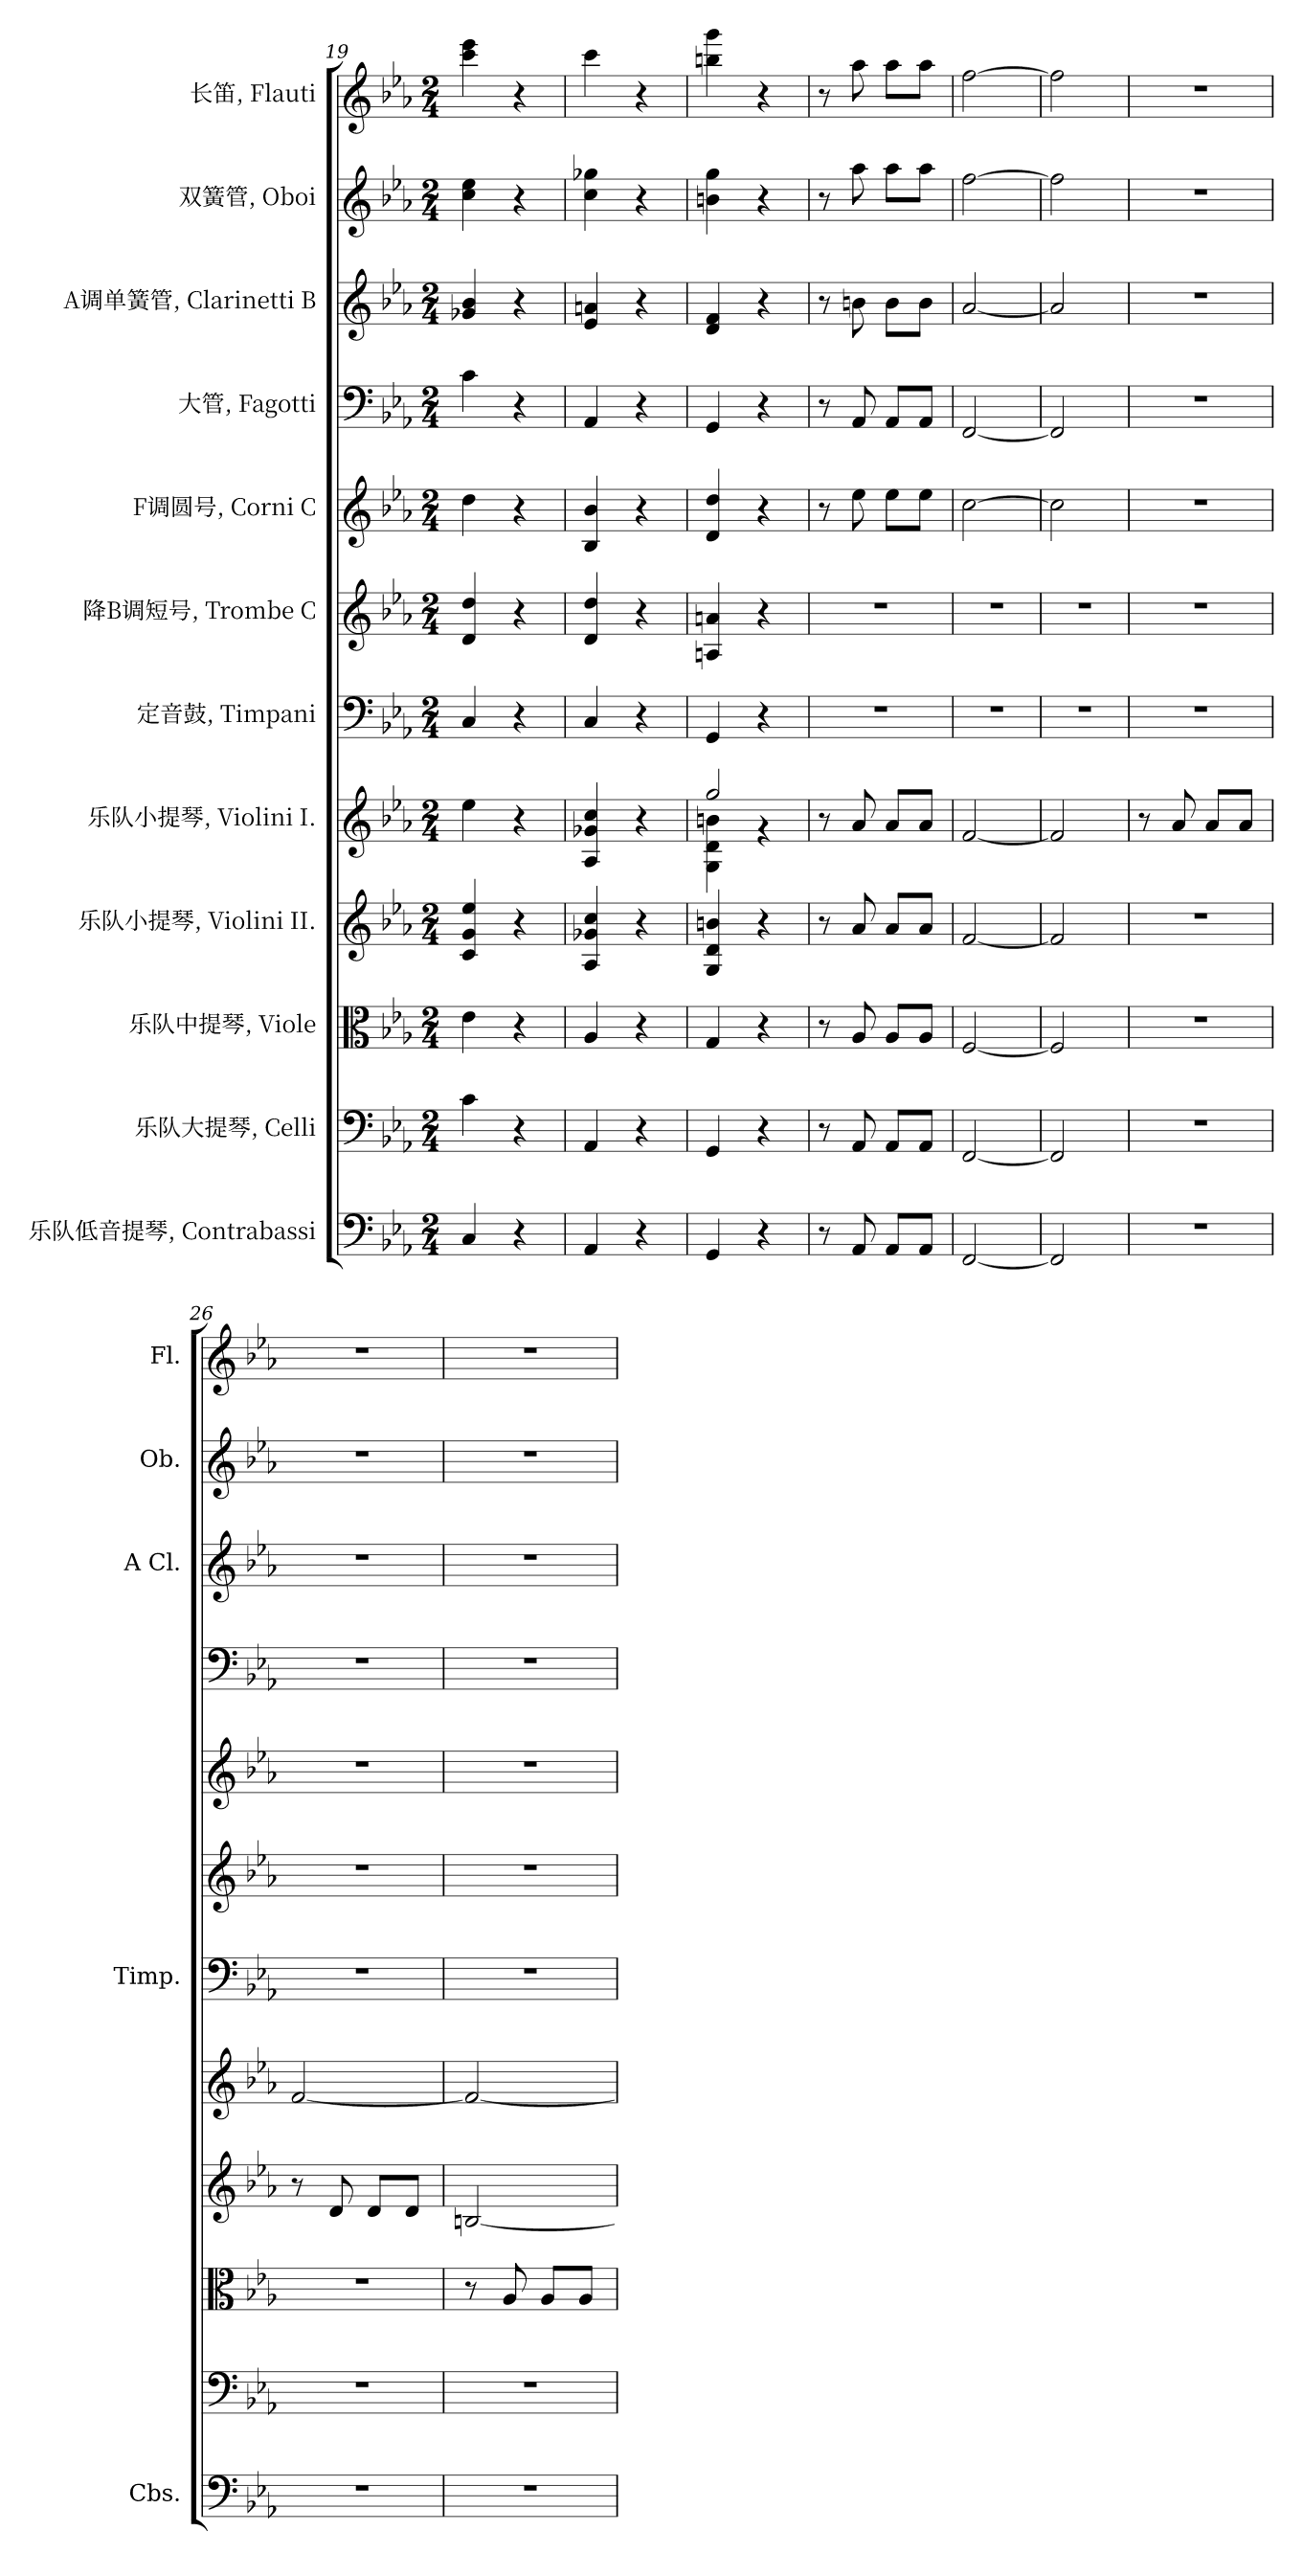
**kern	**kern	**kern	**kern	**kern	**kern	**kern	**kern	**kern	**kern	**kern	**kern
*part12	*part11	*part10	*part9	*part8	*part7	*part6	*part5	*part4	*part3	*part2	*part1
*staff12	*staff11	*staff10	*staff9	*staff8	*staff7	*staff6	*staff5	*staff4	*staff3	*staff2	*staff1
*I"乐队低音提琴, Contrabassi	*I"乐队大提琴, Celli	*I"乐队中提琴, Viole	*I"乐队小提琴, Violini II.	*I"乐队小提琴, Violini I.	*I"定音鼓, Timpani	*I"降B调短号, Trombe C	*I"F调圆号, Corni C	*I"大管, Fagotti	*I"A调单簧管, Clarinetti B	*I"双簧管, Oboi	*I"长笛, Flauti
*I'Cbs.	*	*	*	*	*I'Timp.	*	*	*	*I'A Cl.	*I'Ob.	*I'Fl.
*clefF4	*clefF4	*clefC3	*clefG2	*clefG2	*clefF4	*clefG2	*clefG2	*clefF4	*clefG2	*clefG2	*clefG2
*ITrd7c12	*	*	*	*	*	*ITrd1c2	*ITrd4c7	*	*ITrd2c3	*	*
*k[b-e-a-]	*k[b-e-a-]	*k[b-e-a-]	*k[b-e-a-]	*k[b-e-a-]	*k[b-e-a-]	*k[b-e-a-d-g-]	*k[b-e-a-d-]	*k[b-e-a-]	*k[]	*k[b-e-a-]	*k[b-e-a-]
*M2/4	*M2/4	*M2/4	*M2/4	*M2/4	*M2/4	*M2/4	*M2/4	*M2/4	*M2/4	*M2/4	*M2/4
*MM159	*MM159	*MM159	*MM159	*MM159	*MM159	*MM159	*MM159	*MM159	*MM159	*MM159	*MM159
=19	=19	=19	=19	=19	=19	=19	=19	=19	=19	=19	=19
4CC/	4c\	4e-\	4c/ 4g/ 4ee-/	4ee-\	4C/	4c/ 4cc/	4g\	4c\	4e-X/ 4g/	4cc\ 4ee-\	4ccc\ 4eee-\
4r	4r	4r	4r	4r	4r	4r	4r	4r	4r	4r	4r
=20	=20	=20	=20	=20	=20	=20	=20	=20	=20	=20	=20
4AAA-/	4AA-/	4A-/	4A-/ 4g-X/ 4cc/	4A-/ 4g-X/ 4cc/	4C/	4c/ 4cc/	4E-/ 4e-/	4AA-/	4c/ 4f#X/	4cc\ 4gg-X\	4ccc\
4r	4r	4r	4r	4r	4r	4r	4r	4r	4r	4r	4r
=21	=21	=21	=21	=21	=21	=21	=21	=21	=21	=21	=21
*	*	*	*	*^	*	*	*	*	*	*	*
4GGG/	4GG/	4G/	4G/ 4d/ 4bn/	2gg/	4G\ 4d\ 4bn\	4GG/	4Gn/ 4gn/	4G/ 4g/	4GG/	4B/ 4d/	4bn\ 4gg\	4bbn\ 4ggg\
4r	4r	4r	4r	.	4r	4r	4r	4r	4r	4r	4r	4r
*	*	*	*	*v	*v	*	*	*	*	*	*	*
=22	=22	=22	=22	=22	=22	=22	=22	=22	=22	=22	=22
8r	8r	8r	8r	8r	2r	2r	8r	8r	8r	8r	8r
8AAA-/	8AA-/	8A-/	8a-/	8a-/	.	.	8a-\	8AA-/	8g#X\	8aa-\	8aa-\
8AAA-/L	8AA-/L	8A-/L	8a-/L	8a-/L	.	.	8a-\L	8AA-/L	8g#\L	8aa-\L	8aa-\L
8AAA-/J	8AA-/J	8A-/J	8a-/J	8a-/J	.	.	8a-\J	8AA-/J	8g#\J	8aa-\J	8aa-\J
=23	=23	=23	=23	=23	=23	=23	=23	=23	=23	=23	=23
[2FFF/	[2FF/	[2F/	[2f/	[2f/	2r	2r	[2f\	[2FF/	[2f/	[2ff\	[2ff\
=24	=24	=24	=24	=24	=24	=24	=24	=24	=24	=24	=24
2FFF/]	2FF/]	2F/]	2f/]	2f/]	2r	2r	2f\]	2FF/]	2f/]	2ff\]	2ff\]
=25	=25	=25	=25	=25	=25	=25	=25	=25	=25	=25	=25
*	*	*	*	*	*	*	*	*	*	*	*MM200
2r	2r	2r	2r	8r	2r	2r	2r	2r	2r	2r	2r
.	.	.	.	8a-/	.	.	.	.	.	.	.
.	.	.	.	8a-/L	.	.	.	.	.	.	.
.	.	.	.	8a-/J	.	.	.	.	.	.	.
!!LO:PB:g=z
=26	=26	=26	=26	=26	=26	=26	=26	=26	=26	=26	=26
2r	2r	2r	8r	[2f/	2r	2r	2r	2r	2r	2r	2r
.	.	.	8d/	.	.	.	.	.	.	.	.
.	.	.	8d/L	.	.	.	.	.	.	.	.
.	.	.	8d/J	.	.	.	.	.	.	.	.
=27	=27	=27	=27	=27	=27	=27	=27	=27	=27	=27	=27
2r	2r	8r	[2Bn/	2f/_	2r	2r	2r	2r	2r	2r	2r
.	.	8A-/	.	.	.	.	.	.	.	.	.
.	.	8A-/L	.	.	.	.	.	.	.	.	.
.	.	8A-/J	.	.	.	.	.	.	.	.	.
=	=	=	=	=	=	=	=	=	=	=	=
*-	*-	*-	*-	*-	*-	*-	*-	*-	*-	*-	*-
